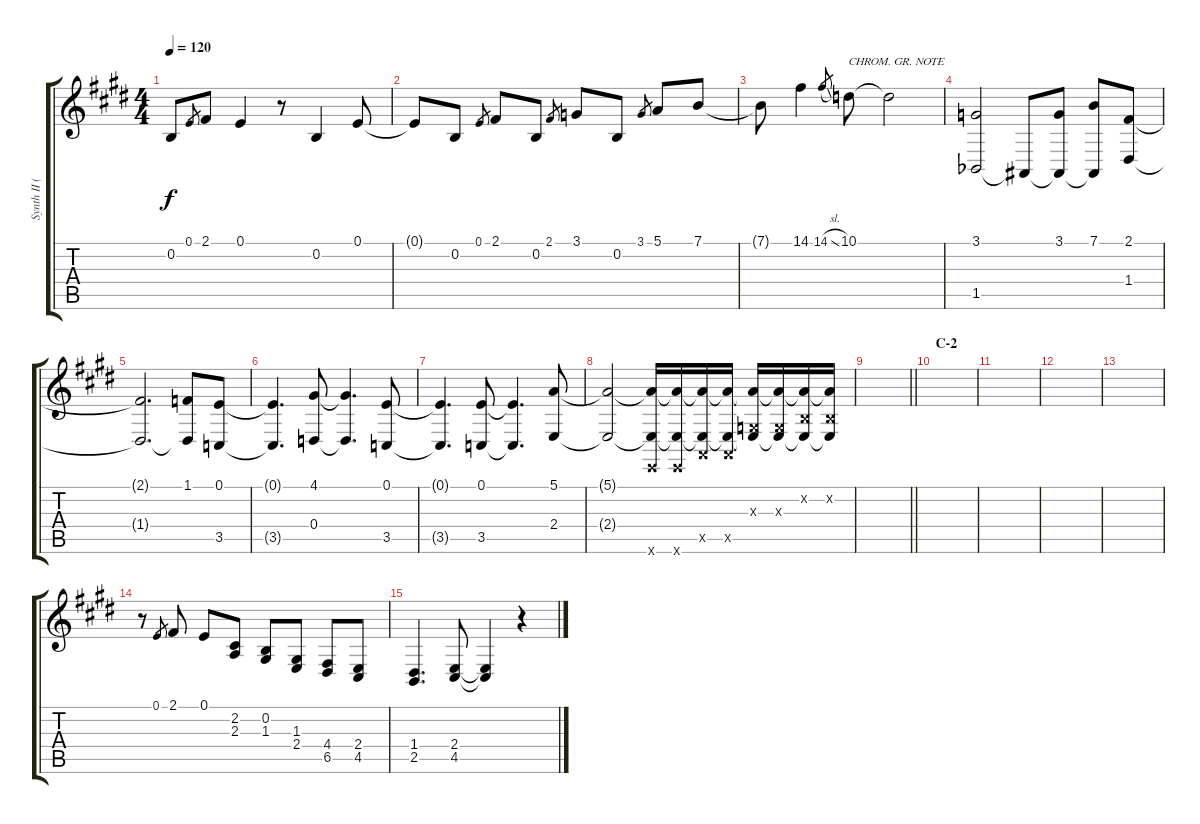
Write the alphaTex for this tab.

\track ("Synth II (Kotobuki Tsumugi)" "Synth II (") {instrument lead1square}
\staff {score tabs}
\tuning (E4 B3 G3 D3 A2 E2) {hide}
\ts (4 4)
\tempo 120
\clef g2
\ks e
0.2{t}.8{dy f} 0.1.8{gr} 2.1.8 0.1.4 r.8 0.2.4 0.1.8 |
0.1{t}.8 0.2.8 0.1.8{gr} 2.1.8 0.2.8 2.1.8{gr} 3.1.8 0.2.8 3.1.8{gr} 5.1.8 7.1.8 |
7.1{t}.8 14.1.4 14.1{sl}.8{gr} 10.1.8{txt "CHROM. GR. NOTE"} 10.1{t}.2 |
(3.1 1.5{acc b}).2 1.5{t}.8 (3.1 1.5{t}).8 (7.1 1.5{t}).8 (2.1 1.4).8 |
(2.1{t} 1.4{t}).2{d} (1.1 1.4{t}).8 (0.1 3.5).8 |
(0.1{t} 3.5{t}).4{d} (4.1 0.4).8 (4.1{t} 0.4{t}).4{d} (0.1 3.5).8 |
(0.1{t} 3.5{t}).4{d} (0.1 3.5).8 (0.1{t} 3.5{t}).4{d} (5.1 2.4).8 |
(5.1{t} 2.4{t}).2 (5.1{t} 2.4{t} 0.6{x}).16 (5.1{t} 2.4{t} 0.6{x}).16 (5.1{t} 2.4{t} 0.5{x}).16 (5.1{t} 2.4{t} 0.5{x}).16 (5.1{t} 0.3{x} 2.4{t}).16 (5.1{t} 0.3{x} 2.4{t}).16 (5.1{t} 0.2{x} 2.4{t}).16 (5.1{t} 0.2{x} 2.4{t}).16 |
\barLineRight lightlight
|
\section ("" "C-2")
|
|
|
|
r.8 0.1.8{gr} 2.1.8 0.1.8 (2.2 2.3).8 (0.2 1.3).8 (1.3 2.4).8 (4.4 6.5).8 (2.4 4.5).8 |
(1.4 2.5).4{d} (2.4 4.5).8 (2.4{t} 4.5{t}).4 r.4
